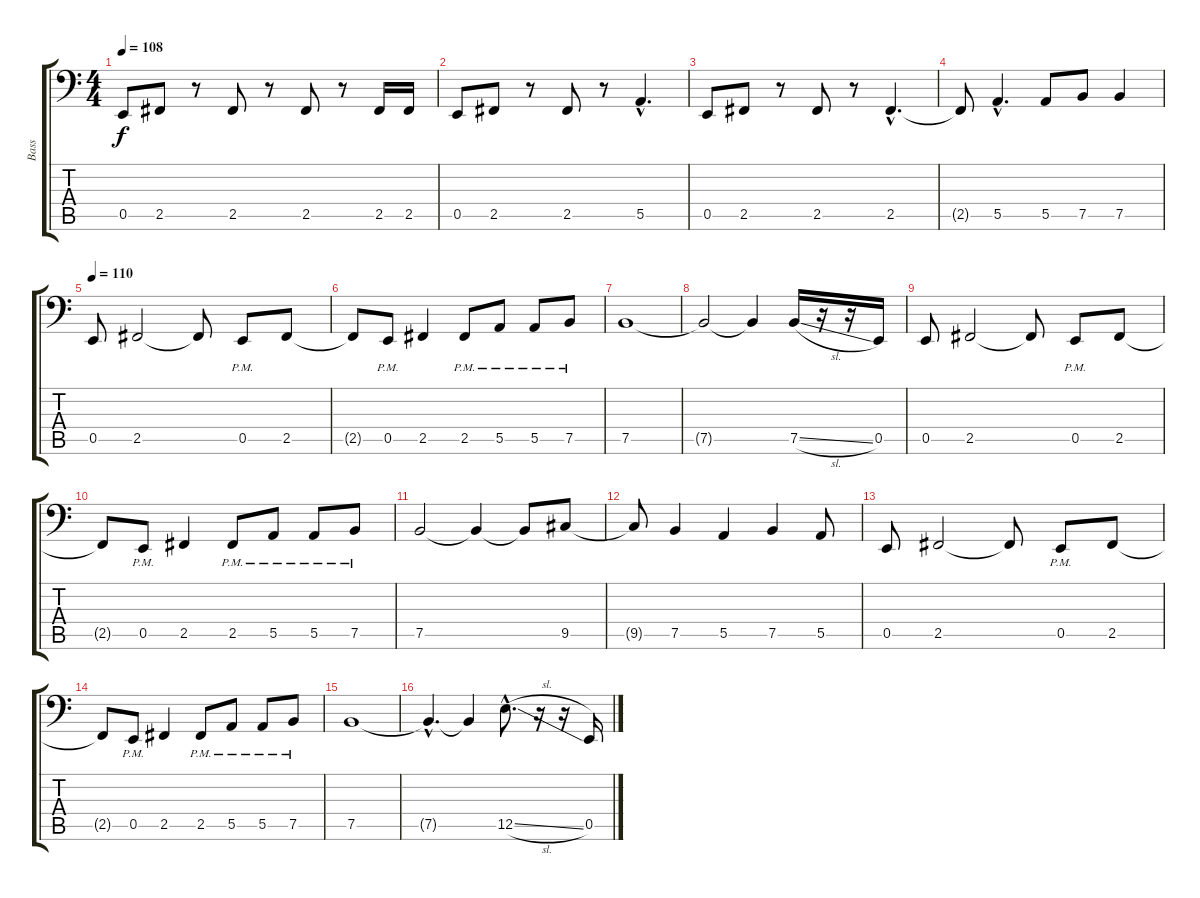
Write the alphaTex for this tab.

\track ("Bass" "Bass") {instrument electricbassfinger}
\staff {score tabs}
\tuning (C3 G2 D2 A1 E1 B0) {hide}
\ts (4 4)
\tempo 108
\clef f4
\ks c
0.5.8{dy f} 2.5.8 r.8 2.5.8 r.8 2.5.8 r.8 2.5.16 2.5.16 |
0.5.8 2.5.8 r.8 2.5.8 r.8 5.5{hac}.4{d} |
0.5.8 2.5.8 r.8 2.5.8 r.8 2.5{hac}.4{d} |
2.5{t}.8 5.5{hac}.4{d} 5.5.8 7.5.8 7.5.4 |
\tempo 110
0.5.8 2.5.2 2.5{t}.8 0.5{pm}.8 2.5.8 |
2.5{t}.8 0.5{pm}.8 2.5.4 2.5{pm}.8 5.5{pm}.8 5.5{pm}.8 7.5{pm}.8 |
7.5.1 |
7.5{t}.2 7.5{t}.4 7.5{sl}.16 r.16 r.16 0.5.16 |
0.5.8 2.5.2 2.5{t}.8 0.5{pm}.8 2.5.8 |
2.5{t}.8 0.5{pm}.8 2.5.4 2.5{pm}.8 5.5{pm}.8 5.5{pm}.8 7.5{pm}.8 |
7.5.2 7.5{t}.4 7.5{t}.8 9.5.8 |
9.5{t}.8 7.5.4 5.5.4 7.5.4 5.5.8 |
0.5.8 2.5.2 2.5{t}.8 0.5{pm}.8 2.5.8 |
2.5{t}.8 0.5{pm}.8 2.5.4 2.5{pm}.8 5.5{pm}.8 5.5{pm}.8 7.5{pm}.8 |
7.5.1 |
7.5{hac t}.4{d} 7.5{t}.4 12.5{sl hac}.8{d} r.16 r.16 0.5.16
